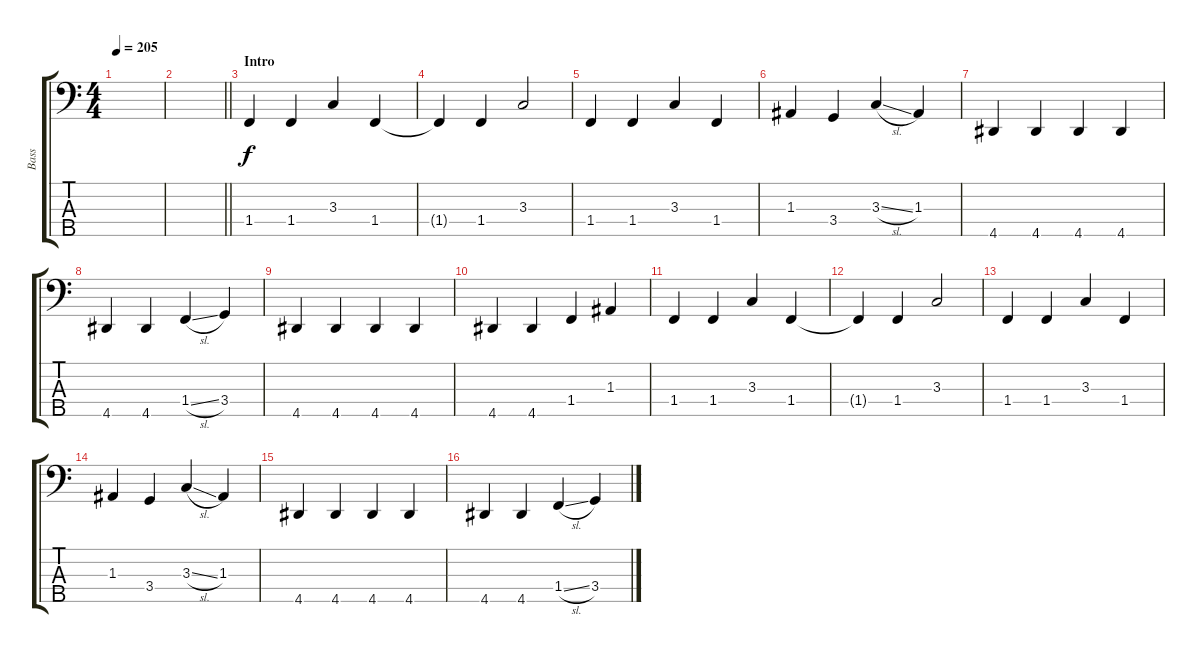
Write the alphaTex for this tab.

\track ("Bass" "Bass") {instrument electricbassfinger}
\staff {score tabs}
\tuning (G2 D2 A1 E1 B0) {hide}
\ts (4 4)
\tempo 205
\clef f4
\ks c
|
\barLineRight lightlight
|
\section ("" "Intro")
1.4.4 1.4.4 3.3.4 1.4.4 |
1.4{t}.4 1.4.4 3.3.2 |
1.4.4 1.4.4 3.3.4 1.4.4 |
1.3.4 3.4.4 3.3{sl}.4 1.3.4 |
4.5.4 4.5.4 4.5.4 4.5.4 |
4.5.4 4.5.4 1.4{sl}.4 3.4.4 |
4.5.4 4.5.4 4.5.4 4.5.4 |
4.5.4 4.5.4 1.4.4 1.3.4 |
1.4.4 1.4.4 3.3.4 1.4.4 |
1.4{t}.4 1.4.4 3.3.2 |
1.4.4 1.4.4 3.3.4 1.4.4 |
1.3.4 3.4.4 3.3{sl}.4 1.3.4 |
4.5.4 4.5.4 4.5.4 4.5.4 |
4.5.4 4.5.4 1.4{sl}.4 3.4.4
